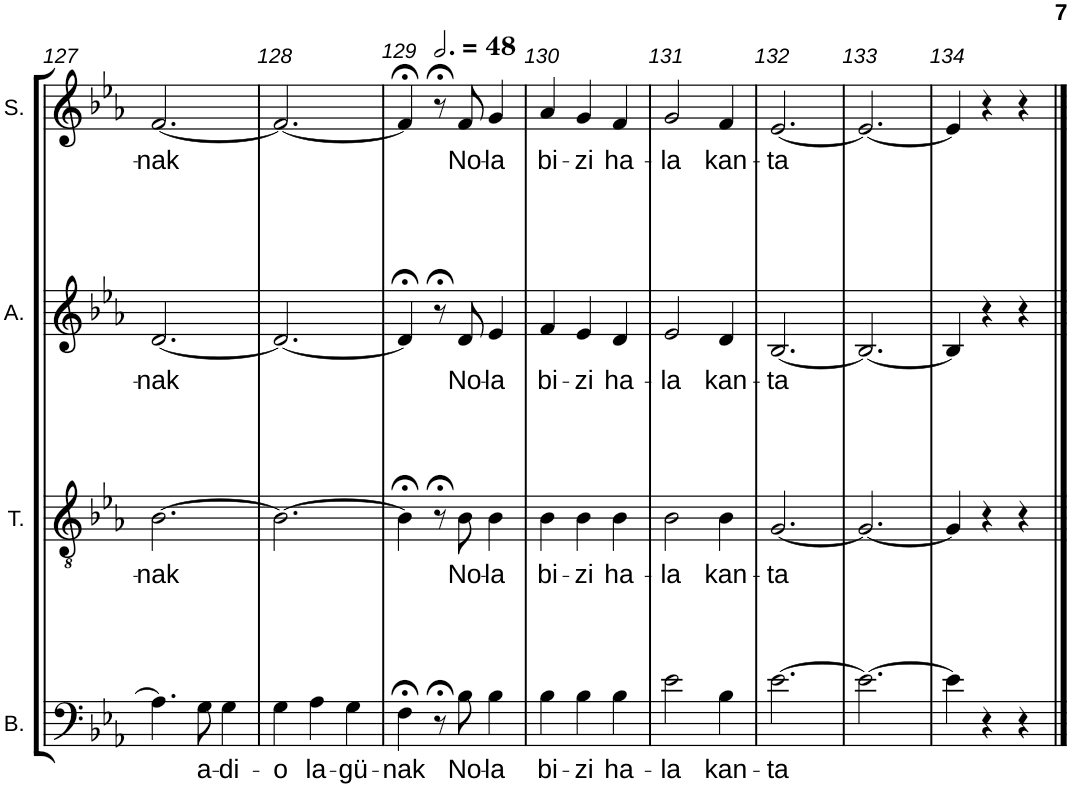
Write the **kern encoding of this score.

**kern	**text	**kern	**text	**kern	**text	**kern	**text
*part4	*part4	*part3	*part3	*part2	*part2	*part1	*part1
*staff4	*staff4	*staff3	*staff3	*staff2	*staff2	*staff1	*staff1
*I"Basse	*	*I"Ténor	*	*I"Alto	*	*I"Soprano	*
*I'B.	*	*I'T.	*	*I'A.	*	*I'S.	*
!!LO:PB:g=z
*clefF4	*	*clefGv2	*	*clefG2	*	*clefG2	*
*k[b-e-a-]	*	*k[b-e-a-]	*	*k[b-e-a-]	*	*k[b-e-a-]	*
*M3/4	*	*M3/4	*	*M3/4	*	*M3/4	*
=127	=127	=127	=127	=127	=127	=127	=127
!	!	!	!LO:LY:b	!	!LO:LY:b	!	!LO:LY:b
4.A-\]	.	[2.B-\	-nak	[2.d/	-nak	[2.f/	-nak
!	!LO:LY:b	!	!	!	!	!	!
8G\	a-	.	.	.	.	.	.
!	!LO:LY:b	!	!	!	!	!	!
4G\	-di-	.	.	.	.	.	.
=128	=128	=128	=128	=128	=128	=128	=128
!	!LO:LY:b	!	!	!	!	!	!
4G\	-o	2.B-\_	.	2.d/_	.	2.f/_	.
!	!LO:LY:b	!	!	!	!	!	!
4A-\	la-	.	.	.	.	.	.
!	!LO:LY:b	!	!	!	!	!	!
4G\	-gü-	.	.	.	.	.	.
=129	=129	=129	=129	=129	=129	=129	=129
!	!LO:LY:b	!	!	!	!	!	!
4F;<\	-nak	4B-;<\]	.	4d;</]	.	4f;</]	.
*	*	*	*	*	*	*MM144	*
8r;<	.	8r;<	.	8r;<	.	8r;<	.
!	!LO:LY:b	!	!LO:LY:b	!	!LO:LY:b	!	!LO:LY:b
8B-\	No-	8B-\	No-	8d/	No-	8f/	No-
!	!LO:LY:b	!	!LO:LY:b	!	!LO:LY:b	!	!LO:LY:b
4B-\	-la	4B-\	-la	4e-/	-la	4g/	-la
=130	=130	=130	=130	=130	=130	=130	=130
!	!LO:LY:b	!	!LO:LY:b	!	!LO:LY:b	!	!LO:LY:b
4B-\	bi-	4B-\	bi-	4f/	bi-	4a-/	bi-
!	!LO:LY:b	!	!LO:LY:b	!	!LO:LY:b	!	!LO:LY:b
4B-\	-zi	4B-\	-zi	4e-/	-zi	4g/	-zi
!	!LO:LY:b	!	!LO:LY:b	!	!LO:LY:b	!	!LO:LY:b
4B-\	ha-	4B-\	ha-	4d/	ha-	4f/	ha-
=131	=131	=131	=131	=131	=131	=131	=131
!	!LO:LY:b	!	!LO:LY:b	!	!LO:LY:b	!	!LO:LY:b
2e-\	-la	2B-\	-la	2e-/	-la	2g/	-la
!	!LO:LY:b	!	!LO:LY:b	!	!LO:LY:b	!	!LO:LY:b
4B-\	kan-	4B-\	kan-	4d/	kan-	4f/	kan-
=132	=132	=132	=132	=132	=132	=132	=132
!	!LO:LY:b	!	!LO:LY:b	!	!LO:LY:b	!	!LO:LY:b
[2.e-\	-ta	[2.G/	-ta	[2.B-/	-ta	[2.e-/	-ta
=133	=133	=133	=133	=133	=133	=133	=133
2.e-\_	.	2.G/_	.	2.B-/_	.	2.e-/_	.
=134	=134	=134	=134	=134	=134	=134	=134
4e-\]	.	4G/]	.	4B-/]	.	4e-/]	.
4r	.	4r	.	4r	.	4r	.
4r	.	4r	.	4r	.	4r	.
==	==	==	==	==	==	==	==
*-	*-	*-	*-	*-	*-	*-	*-
